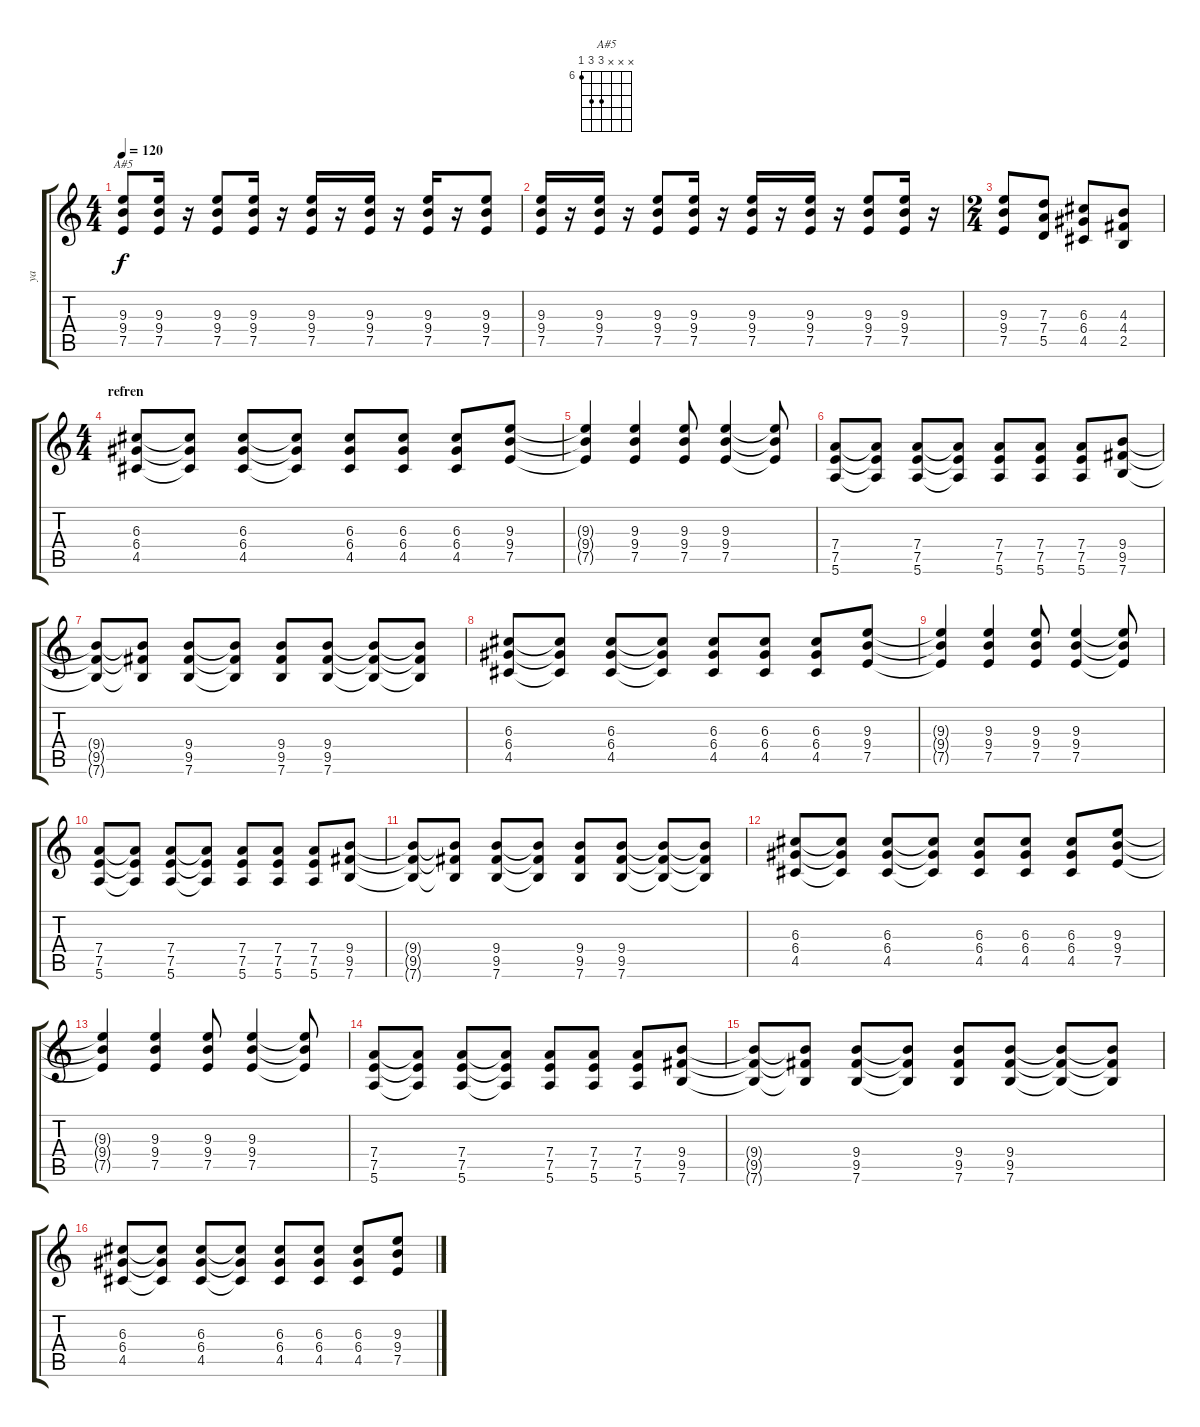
\track ("ya" "ya") {instrument overdrivenguitar}
\staff {score tabs}
\tuning (E4 B3 G3 D3 A2 E2) {hide}
\chord ("A#5" x x x 8 8 6) {firstfret 6}
\ts (4 4)
\tempo 120
\clef g2
\ks c
(9.3 9.4 7.5).8{ch "A#5" dy f} (9.3 9.4 7.5).16 r.16 (9.3 9.4 7.5).8 (9.3 9.4 7.5).16 r.16 (9.3 9.4 7.5).16 r.16 (9.3 9.4 7.5).16 r.16 (9.3 9.4 7.5).16 r.16 (9.3 9.4 7.5).8 |
(9.3 9.4 7.5).16 r.16 (9.3 9.4 7.5).16 r.16 (9.3 9.4 7.5).8 (9.3 9.4 7.5).16 r.16 (9.3 9.4 7.5).16 r.16 (9.3 9.4 7.5).16 r.16 (9.3 9.4 7.5).8 (9.3 9.4 7.5).16 r.16 |
\ts (2 4)
(9.3 9.4 7.5).8 (7.3 7.4 5.5).8 (6.3 6.4 4.5).8 (4.3 4.4 2.5).8 |
\ts (4 4)
\section ("" "refren")
(6.3 6.4 4.5).8 (6.3{t} 6.4{t} 4.5{t}).8 (6.3 6.4 4.5).8 (6.3{t} 6.4{t} 4.5{t}).8 (6.3 6.4 4.5).8 (6.3 6.4 4.5).8 (6.3 6.4 4.5).8 (9.3 9.4 7.5).8 |
(9.3{t} 9.4{t} 7.5{t}).4 (9.3 9.4 7.5).4 (9.3 9.4 7.5).8 (9.3 9.4 7.5).4 (9.3{t} 9.4{t} 7.5{t}).8 |
(7.4 7.5 5.6).8 (7.4{t} 7.5{t} 5.6{t}).8 (7.4 7.5 5.6).8 (7.4{t} 7.5{t} 5.6{t}).8 (7.4 7.5 5.6).8 (7.4 7.5 5.6).8 (7.4 7.5 5.6).8 (9.4 9.5 7.6).8 |
(9.4{t} 9.5{t} 7.6{t}).8 (9.4{t} 9.5{t} 7.6{t}).8 (9.4 9.5 7.6).8 (9.4{t} 9.5{t} 7.6{t}).8 (9.4 9.5 7.6).8 (9.4 9.5 7.6).8 (9.4{t} 9.5{t} 7.6{t}).8 (9.4{t} 9.5{t} 7.6{t}).8 |
(6.3 6.4 4.5).8 (6.3{t} 6.4{t} 4.5{t}).8 (6.3 6.4 4.5).8 (6.3{t} 6.4{t} 4.5{t}).8 (6.3 6.4 4.5).8 (6.3 6.4 4.5).8 (6.3 6.4 4.5).8 (9.3 9.4 7.5).8 |
(9.3{t} 9.4{t} 7.5{t}).4 (9.3 9.4 7.5).4 (9.3 9.4 7.5).8 (9.3 9.4 7.5).4 (9.3{t} 9.4{t} 7.5{t}).8 |
(7.4 7.5 5.6).8 (7.4{t} 7.5{t} 5.6{t}).8 (7.4 7.5 5.6).8 (7.4{t} 7.5{t} 5.6{t}).8 (7.4 7.5 5.6).8 (7.4 7.5 5.6).8 (7.4 7.5 5.6).8 (9.4 9.5 7.6).8 |
(9.4{t} 9.5{t} 7.6{t}).8 (9.4{t} 9.5{t} 7.6{t}).8 (9.4 9.5 7.6).8 (9.4{t} 9.5{t} 7.6{t}).8 (9.4 9.5 7.6).8 (9.4 9.5 7.6).8 (9.4{t} 9.5{t} 7.6{t}).8 (9.4{t} 9.5{t} 7.6{t}).8 |
(6.3 6.4 4.5).8 (6.3{t} 6.4{t} 4.5{t}).8 (6.3 6.4 4.5).8 (6.3{t} 6.4{t} 4.5{t}).8 (6.3 6.4 4.5).8 (6.3 6.4 4.5).8 (6.3 6.4 4.5).8 (9.3 9.4 7.5).8 |
(9.3{t} 9.4{t} 7.5{t}).4 (9.3 9.4 7.5).4 (9.3 9.4 7.5).8 (9.3 9.4 7.5).4 (9.3{t} 9.4{t} 7.5{t}).8 |
(7.4 7.5 5.6).8 (7.4{t} 7.5{t} 5.6{t}).8 (7.4 7.5 5.6).8 (7.4{t} 7.5{t} 5.6{t}).8 (7.4 7.5 5.6).8 (7.4 7.5 5.6).8 (7.4 7.5 5.6).8 (9.4 9.5 7.6).8 |
(9.4{t} 9.5{t} 7.6{t}).8 (9.4{t} 9.5{t} 7.6{t}).8 (9.4 9.5 7.6).8 (9.4{t} 9.5{t} 7.6{t}).8 (9.4 9.5 7.6).8 (9.4 9.5 7.6).8 (9.4{t} 9.5{t} 7.6{t}).8 (9.4{t} 9.5{t} 7.6{t}).8 |
(6.3 6.4 4.5).8 (6.3{t} 6.4{t} 4.5{t}).8 (6.3 6.4 4.5).8 (6.3{t} 6.4{t} 4.5{t}).8 (6.3 6.4 4.5).8 (6.3 6.4 4.5).8 (6.3 6.4 4.5).8 (9.3 9.4 7.5).8
